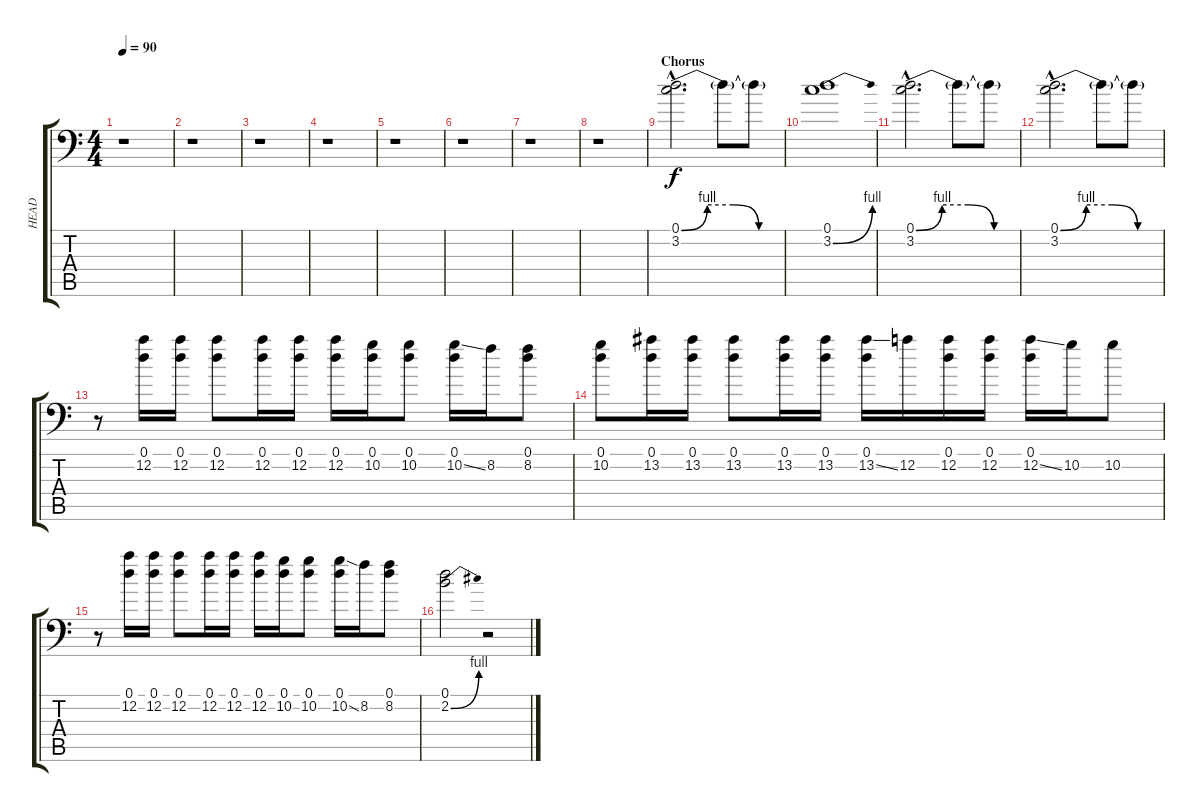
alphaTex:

\track ("HEAD" "HEAD") {instrument distortionguitar}
\staff {score tabs}
\tuning (D4 A3 F3 G2 D2 A1) {hide}
\ts (4 4)
\tempo 90
\clef f4
\ks c
r.1{dy f} |
r.1 |
r.1 |
r.1 |
r.1 |
r.1 |
r.1 |
r.1 |
\section ("" "Chorus")
(0.1{be (custom 0 0 15 4 30 4 45 0 60 0) hac} 3.2{hac}).2{d} 0.1{t}.8 0.1{t}.8 |
(0.1 3.2{be (bend 0 0 60 4)}).1 |
(0.1{be (custom 0 0 15 4 30 4 45 0 60 0) hac} 3.2{hac}).2{d} 0.1{t}.8 0.1{t}.8 |
(0.1{be (custom 0 0 15 4 30 4 45 0 60 0) hac} 3.2{hac}).2{d} 0.1{t}.8 0.1{t}.8 |
r.8 (0.1 12.2).16 (0.1 12.2).16 (0.1 12.2).8 (0.1 12.2).16 (0.1 12.2).16 (0.1 12.2).16 (0.1 10.2).16 (0.1 10.2).8 (0.1 10.2{ss}).16 8.2.16 (0.1 8.2).8 |
(0.1 10.2).8 (0.1 13.2).16 (0.1 13.2).16 (0.1 13.2).8 (0.1 13.2).16 (0.1 13.2).16 (0.1 13.2{ss}).16 12.2.16 (0.1 12.2).16 (0.1 12.2).16 (0.1 12.2{ss}).16 10.2.16 10.2.8 |
r.8 (0.1 12.2).16 (0.1 12.2).16 (0.1 12.2).8 (0.1 12.2).16 (0.1 12.2).16 (0.1 12.2).16 (0.1 10.2).16 (0.1 10.2).8 (0.1 10.2{ss}).16 8.2.16 (0.1 8.2).8 |
(0.1 2.2{be (bend 0 0 60 4)}).2 r.2
